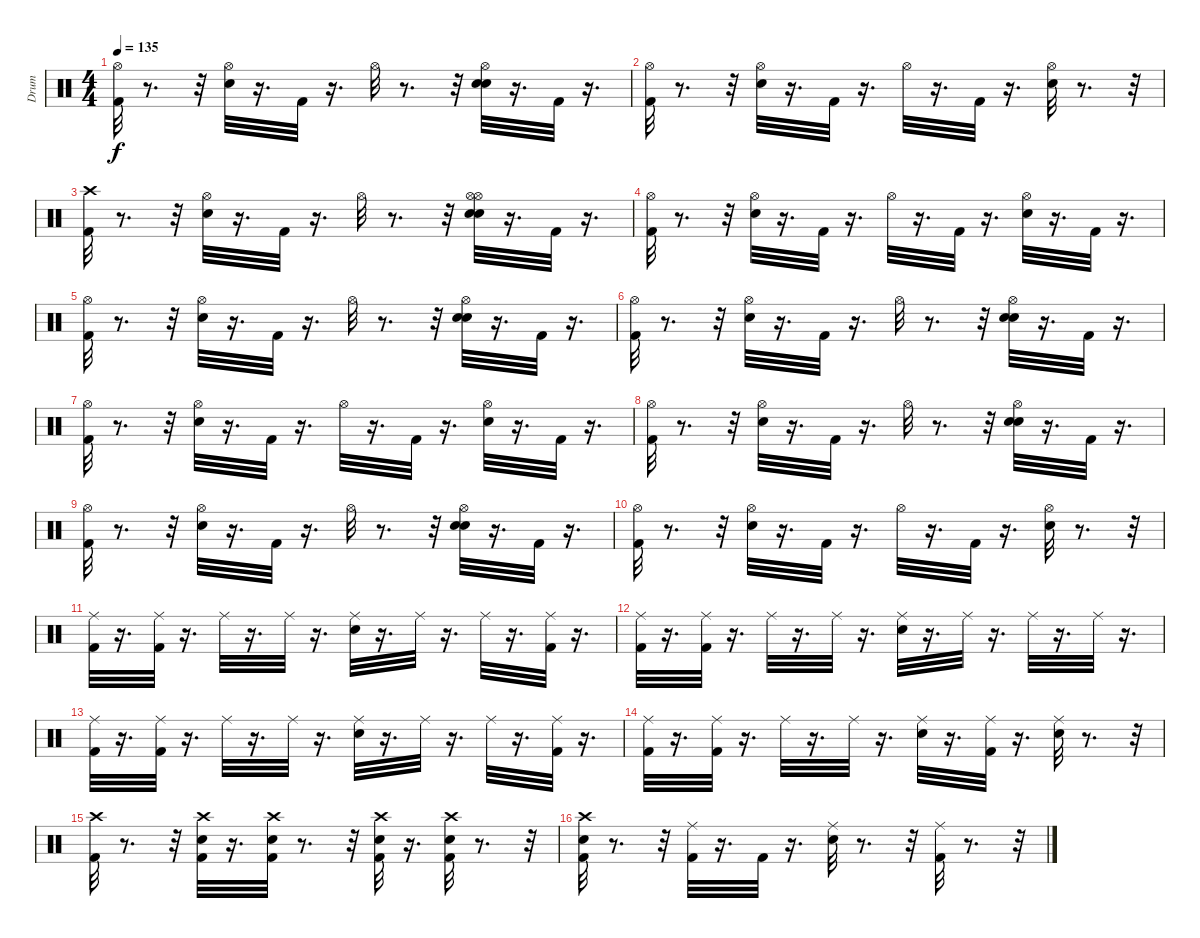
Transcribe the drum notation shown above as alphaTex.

\track ("Drum" "Drum") {instrument percussion}
\staff {score}
\articulation defaults
\ts (4 4)
\tempo 135
\clef neutral
\ks c
("Hi-Hat (open)" "Kick (hit) 2").32{dy f} r.8{d} r.32 ("Snare (hit) 2" "Hi-Hat (open)").32 r.16{d} "Kick (hit) 2".32 r.16{d} "Hi-Hat (open)".32 r.8{d} r.32 ("Snare (hit) 2" "Snare (hit) 2" "Hi-Hat (open)").32 r.16{d} "Kick (hit) 2".32 r.16{d} |
("Hi-Hat (open)" "Kick (hit) 2").32 r.8{d} r.32 ("Snare (hit) 2" "Hi-Hat (open)").32 r.16{d} "Kick (hit) 2".32 r.16{d} "Hi-Hat (open)".32 r.16{d} "Kick (hit) 2".32 r.16{d} ("Snare (hit) 2" "Hi-Hat (open)").32 r.8{d} r.32 |
("Kick (hit) 2" "Crash high (hit)").32 r.8{d} r.32 ("Snare (hit) 2" "Hi-Hat (open)").32 r.16{d} "Kick (hit) 2".32 r.16{d} "Hi-Hat (open)".32 r.8{d} r.32 ("Snare (hit) 2" "Hi-Hat (open)" "Snare (hit) 2" "Hi-Hat (open)").32 r.16{d} "Kick (hit) 2".32 r.16{d} |
("Kick (hit) 2" "Hi-Hat (open)").32 r.8{d} r.32 ("Snare (hit) 2" "Hi-Hat (open)").32 r.16{d} "Kick (hit) 2".32 r.16{d} "Hi-Hat (open)".32 r.16{d} "Kick (hit) 2".32 r.16{d} ("Snare (hit) 2" "Hi-Hat (open)").32 r.16{d} "Kick (hit) 2".32 r.16{d} |
("Hi-Hat (open)" "Kick (hit) 2").32 r.8{d} r.32 ("Snare (hit) 2" "Hi-Hat (open)").32 r.16{d} "Kick (hit) 2".32 r.16{d} "Hi-Hat (open)".32 r.8{d} r.32 ("Snare (hit) 2" "Snare (hit) 2" "Hi-Hat (open)").32 r.16{d} "Kick (hit) 2".32 r.16{d} |
("Hi-Hat (open)" "Kick (hit) 2").32 r.8{d} r.32 ("Snare (hit) 2" "Hi-Hat (open)").32 r.16{d} "Kick (hit) 2".32 r.16{d} "Hi-Hat (open)".32 r.8{d} r.32 ("Snare (hit) 2" "Snare (hit) 2" "Hi-Hat (open)").32 r.16{d} "Kick (hit) 2".32 r.16{d} |
("Kick (hit) 2" "Hi-Hat (open)").32 r.8{d} r.32 ("Snare (hit) 2" "Hi-Hat (open)").32 r.16{d} "Kick (hit) 2".32 r.16{d} "Hi-Hat (open)".32 r.16{d} "Kick (hit) 2".32 r.16{d} ("Hi-Hat (open)" "Snare (hit) 2").32 r.16{d} "Kick (hit) 2".32 r.16{d} |
("Hi-Hat (open)" "Kick (hit) 2").32 r.8{d} r.32 ("Snare (hit) 2" "Hi-Hat (open)").32 r.16{d} "Kick (hit) 2".32 r.16{d} "Hi-Hat (open)".32 r.8{d} r.32 ("Snare (hit) 2" "Snare (hit) 2" "Hi-Hat (open)").32 r.16{d} "Kick (hit) 2".32 r.16{d} |
("Hi-Hat (open)" "Kick (hit) 2").32 r.8{d} r.32 ("Snare (hit) 2" "Hi-Hat (open)").32 r.16{d} "Kick (hit) 2".32 r.16{d} "Hi-Hat (open)".32 r.8{d} r.32 ("Snare (hit) 2" "Snare (hit) 2" "Hi-Hat (open)").32 r.16{d} "Kick (hit) 2".32 r.16{d} |
("Hi-Hat (open)" "Kick (hit) 2").32 r.8{d} r.32 ("Snare (hit) 2" "Hi-Hat (open)").32 r.16{d} "Kick (hit) 2".32 r.16{d} "Hi-Hat (open)".32 r.16{d} "Kick (hit) 2".32 r.16{d} ("Snare (hit) 2" "Hi-Hat (open)").32 r.8{d} r.32 |
("Ride (middle)" "Kick (hit) 2").32 r.16{d} ("Kick (hit) 2" "Ride (middle)").32 r.16{d} "Ride (middle)".32 r.16{d} "Ride (middle)".32 r.16{d} ("Ride (middle)" "Snare (hit) 2").32 r.16{d} "Ride (middle)".32 r.16{d} "Ride (middle)".32 r.16{d} ("Ride (middle)" "Kick (hit) 2").32 r.16{d} |
("Kick (hit) 2" "Ride (middle)").32 r.16{d} ("Kick (hit) 2" "Ride (middle)").32 r.16{d} "Ride (middle)".32 r.16{d} "Ride (middle)".32 r.16{d} ("Ride (middle)" "Snare (hit) 2").32 r.16{d} "Ride (middle)".32 r.16{d} "Ride (middle)".32 r.16{d} "Ride (middle)".32 r.16{d} |
("Ride (middle)" "Kick (hit) 2").32 r.16{d} ("Kick (hit) 2" "Ride (middle)").32 r.16{d} "Ride (middle)".32 r.16{d} "Ride (middle)".32 r.16{d} ("Ride (middle)" "Snare (hit) 2").32 r.16{d} "Ride (middle)".32 r.16{d} "Ride (middle)".32 r.16{d} ("Kick (hit) 2" "Ride (middle)").32 r.16{d} |
("Ride (middle)" "Kick (hit) 2").32 r.16{d} ("Kick (hit) 2" "Ride (middle)").32 r.16{d} "Ride (middle)".32 r.16{d} "Ride (middle)".32 r.16{d} ("Ride (middle)" "Snare (hit) 2").32 r.16{d} ("Ride (middle)" "Kick (hit) 2").32 r.16{d} ("Ride (middle)" "Snare (hit) 2").32 r.8{d} r.32 |
("Kick (hit) 2" "Crash high (hit)").32 r.8{d} r.32 ("Kick (hit) 2" "Crash high (hit)" "Snare (hit) 2").32 r.16{d} ("Snare (hit) 2" "Kick (hit) 2" "Crash high (hit)").32 r.8{d} r.32 ("Crash high (hit)" "Kick (hit) 2" "Snare (hit) 2").32 r.16{d} ("Snare (hit) 2" "Crash high (hit)" "Kick (hit) 2").32 r.8{d} r.32 |
("Kick (hit) 2" "Snare (hit) 2" "Crash high (hit)").32 r.8{d} r.32 ("Kick (hit) 2" "Ride (middle)").32 r.16{d} "Kick (hit) 2".32 r.16{d} ("Snare (hit) 2" "Ride (middle)").32 r.8{d} r.32 ("Ride (middle)" "Kick (hit) 2").32 r.8{d} r.32
